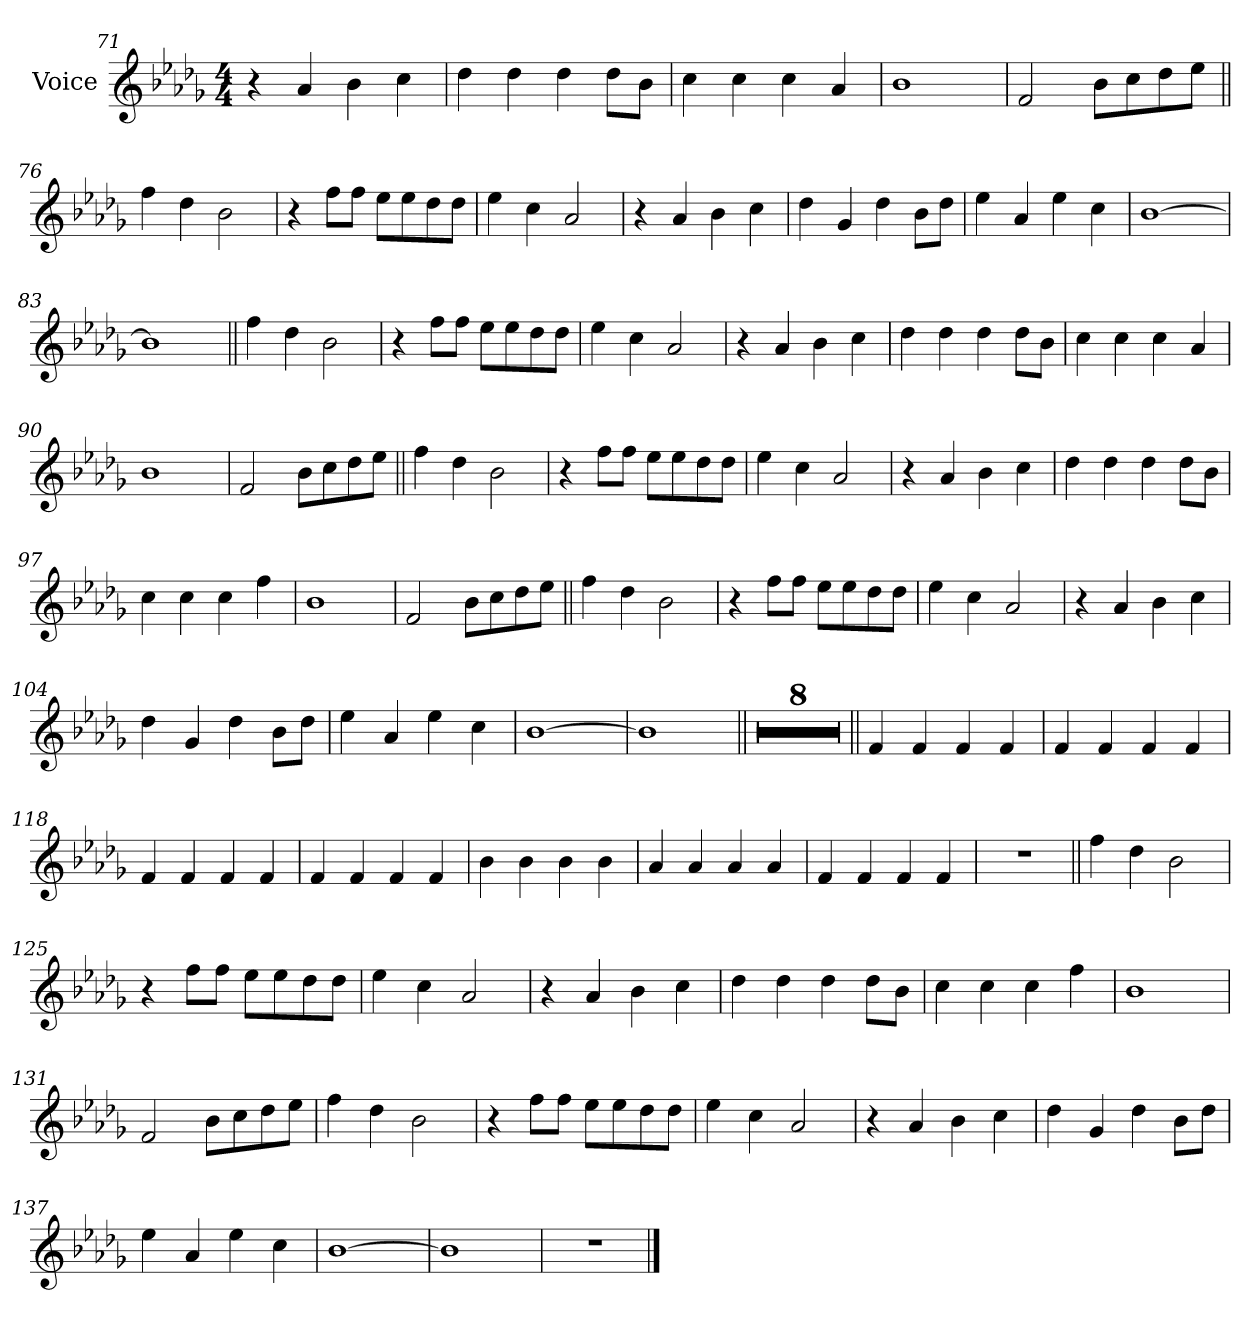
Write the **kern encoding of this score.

**kern
*part1
*staff1
*I"Voice
*I'Vc.
*clefG2
*k[b-e-a-d-g-]
*M4/4
=71
4r
4a-
4b-
4cc
=72
4dd-
4dd-
4dd-
8dd-L
8b-J
=73
4cc
4cc
4cc
4a-
=74
1b-
=75
2f
8b-L
8cc
8dd-
8ee-J
=76||
4ff
4dd-
2b-
=77
4r
8ffL
8ffJ
8ee-L
8ee-
8dd-
8dd-J
=78
4ee-
4cc
2a-
=79
4r
4a-
4b-
4cc
=80
4dd-
4g-
4dd-
8b-L
8dd-J
=81
4ee-
4a-
4ee-
4cc
=82
[1b-
=83
1b-]
=84||
4ff
4dd-
2b-
=85
4r
8ffL
8ffJ
8ee-L
8ee-
8dd-
8dd-J
=86
4ee-
4cc
2a-
=87
4r
4a-
4b-
4cc
=88
4dd-
4dd-
4dd-
8dd-L
8b-J
=89
4cc
4cc
4cc
4a-
=90
1b-
=91
2f
8b-L
8cc
8dd-
8ee-J
=92||
4ff
4dd-
2b-
=93
4r
8ffL
8ffJ
8ee-L
8ee-
8dd-
8dd-J
=94
4ee-
4cc
2a-
=95
4r
4a-
4b-
4cc
=96
4dd-
4dd-
4dd-
8dd-L
8b-J
=97
4cc
4cc
4cc
4ff
=98
1b-
=99
2f
8b-L
8cc
8dd-
8ee-J
=100||
4ff
4dd-
2b-
=101
4r
8ffL
8ffJ
8ee-L
8ee-
8dd-
8dd-J
=102
4ee-
4cc
2a-
=103
4r
4a-
4b-
4cc
=104
4dd-
4g-
4dd-
8b-L
8dd-J
=105
4ee-
4a-
4ee-
4cc
=106
[1b-
=107
1b-]
=108||
1r
=109
1r
=110
1r
=111
1r
=112
1r
=113
1r
=114
1r
=115
1r
=116||
4f!
4f!
4f!
4f!
=117
4f!
4f!
4f!
4f!
=118
4f!
4f!
4f!
4f!
=119
4f!
4f!
4f!
4f!
=120
4b-!
4b-!
4b-!
4b-!
=121
4a-!
4a-!
4a-!
4a-!
=122
4f!
4f!
4f!
4f!
=123
1r
=124||
4ff
4dd-
2b-
=125
4r
8ffL
8ffJ
8ee-L
8ee-
8dd-
8dd-J
=126
4ee-
4cc
2a-
=127
4r
4a-
4b-
4cc
=128
4dd-
4dd-
4dd-
8dd-L
8b-J
=129
4cc
4cc
4cc
4ff
=130
1b-
=131
2f
8b-L
8cc
8dd-
8ee-J
=132
4ff
4dd-
2b-
=133
4r
8ffL
8ffJ
8ee-L
8ee-
8dd-
8dd-J
=134
4ee-
4cc
2a-
=135
4r
4a-
4b-
4cc
=136
4dd-
4g-
4dd-
8b-L
8dd-J
=137
4ee-
4a-
4ee-
4cc
=138
[1b-
=139
1b-]
=140
1r
==
*-
